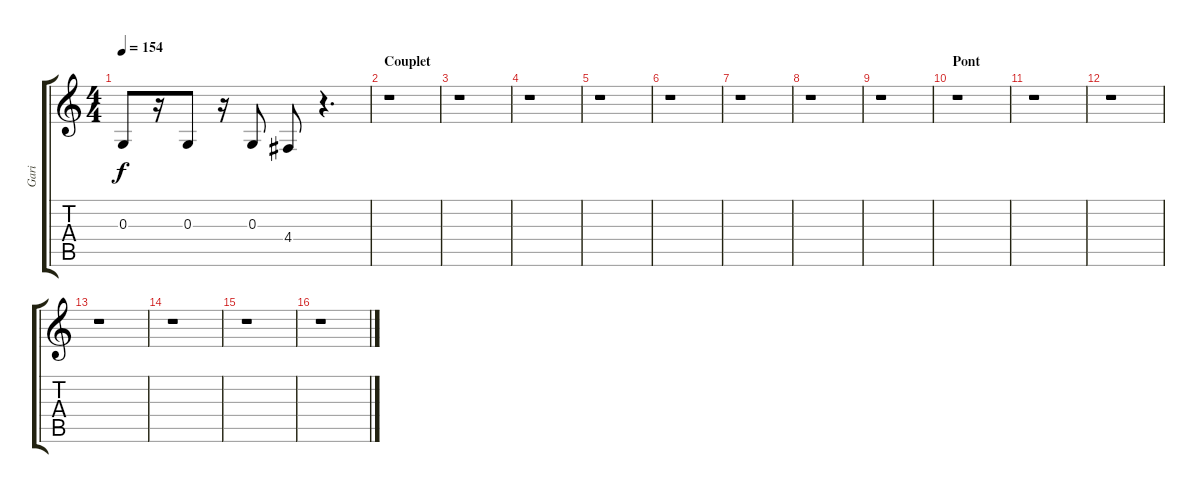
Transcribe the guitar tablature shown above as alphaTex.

\track ("Gari" "Gari") {instrument trombone}
\staff {score tabs}
\tuning (E4 B3 G3 D3 A2 E2) {hide}
\ts (4 4)
\tempo 154
\clef g2
\ks c
0.3.8{dy f} r.16 0.3.8 r.16 0.3.8 4.4.8 r.4{d} |
\section ("" "Couplet")
r.1 |
r.1 |
r.1 |
r.1 |
r.1 |
r.1 |
r.1 |
r.1 |
\section ("" "Pont")
r.1 |
r.1 |
r.1 |
r.1 |
r.1 |
r.1 |
r.1
